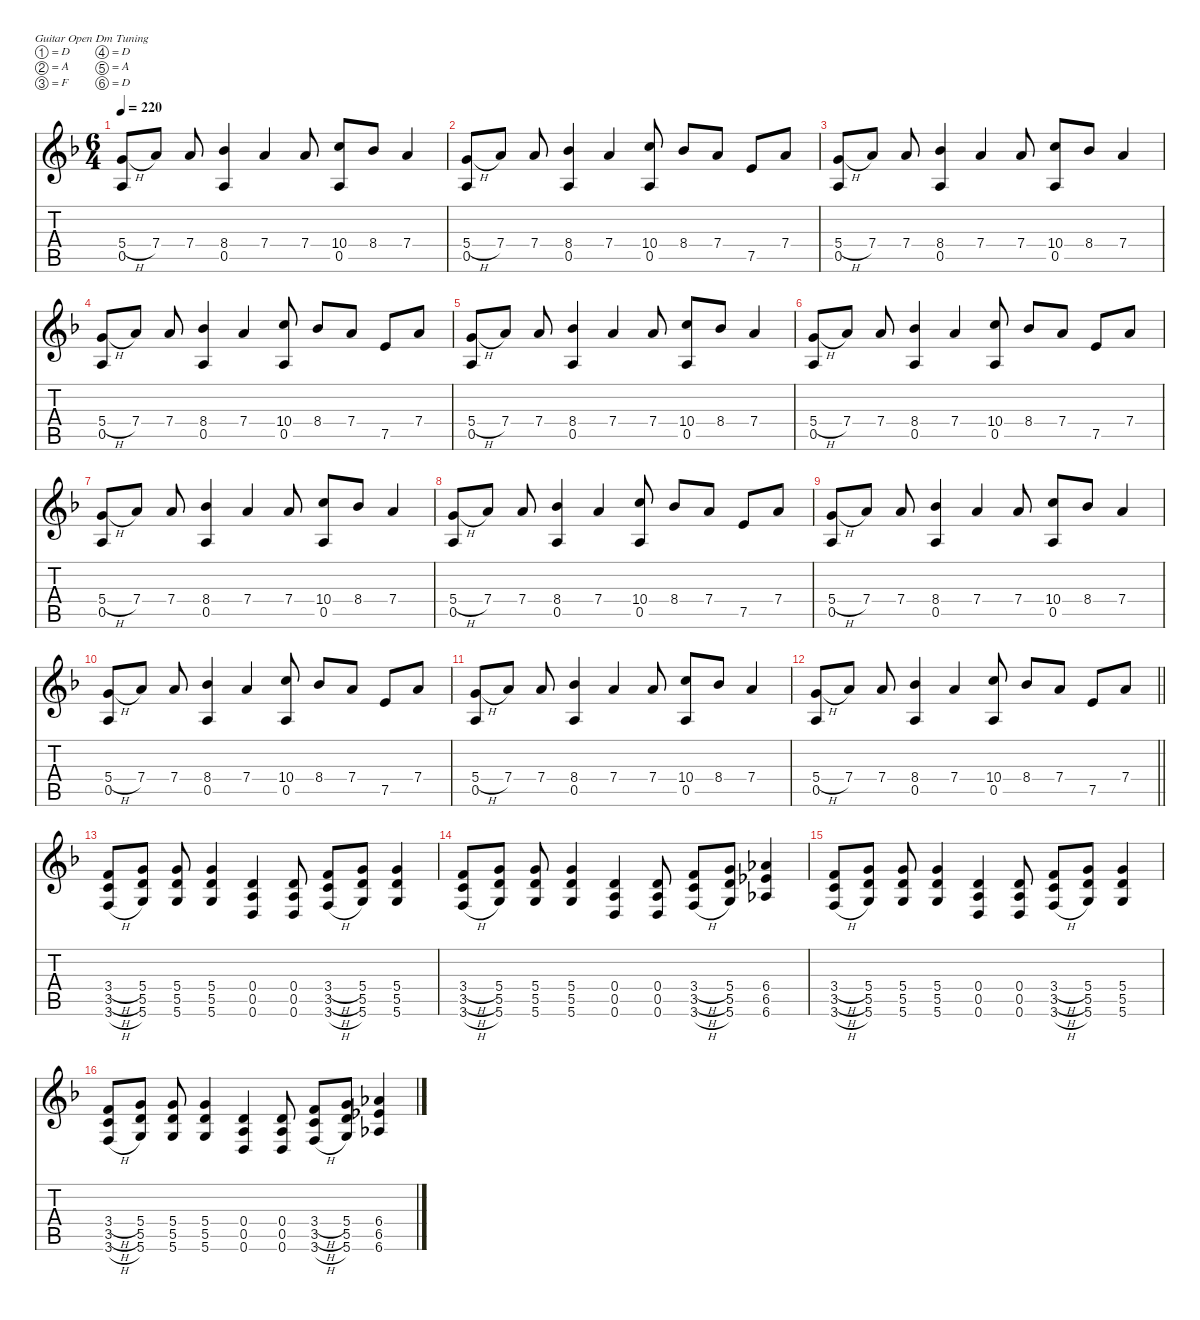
\hideDynamics
\bracketExtendMode nobrackets
\singleTrackTrackNamePolicy hidden
\multiTrackTrackNamePolicy hidden
\firstSystemTrackNameMode fullname
\firstSystemTrackNameOrientation horizontal
\otherSystemsTrackNameOrientation horizontal
\track ("Guitar 1" "E-Gt") {defaultSystemsLayout 16 mute instrument distortionguitar}
\staff {score tabs}
\tuning (D4 A3 F3 D3 A2 D2)
\ts (6 4)
\tempo 220
\clef g2
\ks dminor
(5.4{h acc forcenatural} 0.5{acc forcenatural}).8{dy f beam Up} 7.4{acc forcenatural}.8{beam Up} 7.4{acc forcenatural}.8{beam Up} (8.4{acc b} 0.5{acc forcenatural}).4{beam Up} 7.4{acc forcenatural}.4{beam Up} 7.4{acc forcenatural}.8{beam Up} (10.4{acc forcenatural} 0.5{acc forcenatural}).8{beam Up} 8.4{acc b}.8{beam Up} 7.4{acc forcenatural}.4{beam Up} |
(5.4{h acc forcenatural} 0.5{acc forcenatural}).8{beam Up} 7.4{acc forcenatural}.8{beam Up} 7.4{acc forcenatural}.8{beam Up} (8.4{acc b} 0.5{acc forcenatural}).4{beam Up} 7.4{acc forcenatural}.4{beam Up} (10.4{acc forcenatural} 0.5{acc forcenatural}).8{beam Up} 8.4{acc b}.8{beam Up} 7.4{acc forcenatural}.8{beam Up} 7.5{acc forcenatural}.8{beam Up} 7.4{acc forcenatural}.8{beam Up} |
(5.4{h acc forcenatural} 0.5{acc forcenatural}).8{beam Up} 7.4{acc forcenatural}.8{beam Up} 7.4{acc forcenatural}.8{beam Up} (8.4{acc b} 0.5{acc forcenatural}).4{beam Up} 7.4{acc forcenatural}.4{beam Up} 7.4{acc forcenatural}.8{beam Up} (10.4{acc forcenatural} 0.5{acc forcenatural}).8{beam Up} 8.4{acc b}.8{beam Up} 7.4{acc forcenatural}.4{beam Up} |
(5.4{h acc forcenatural} 0.5{acc forcenatural}).8{beam Up} 7.4{acc forcenatural}.8{beam Up} 7.4{acc forcenatural}.8{beam Up} (8.4{acc b} 0.5{acc forcenatural}).4{beam Up} 7.4{acc forcenatural}.4{beam Up} (10.4{acc forcenatural} 0.5{acc forcenatural}).8{beam Up} 8.4{acc b}.8{beam Up} 7.4{acc forcenatural}.8{beam Up} 7.5{acc forcenatural}.8{beam Up} 7.4{acc forcenatural}.8{beam Up} |
(5.4{h acc forcenatural} 0.5{acc forcenatural}).8{beam Up} 7.4{acc forcenatural}.8{beam Up} 7.4{acc forcenatural}.8{beam Up} (8.4{acc b} 0.5{acc forcenatural}).4{beam Up} 7.4{acc forcenatural}.4{beam Up} 7.4{acc forcenatural}.8{beam Up} (10.4{acc forcenatural} 0.5{acc forcenatural}).8{beam Up} 8.4{acc b}.8{beam Up} 7.4{acc forcenatural}.4{beam Up} |
(5.4{h acc forcenatural} 0.5{acc forcenatural}).8{beam Up} 7.4{acc forcenatural}.8{beam Up} 7.4{acc forcenatural}.8{beam Up} (8.4{acc b} 0.5{acc forcenatural}).4{beam Up} 7.4{acc forcenatural}.4{beam Up} (10.4{acc forcenatural} 0.5{acc forcenatural}).8{beam Up} 8.4{acc b}.8{beam Up} 7.4{acc forcenatural}.8{beam Up} 7.5{acc forcenatural}.8{beam Up} 7.4{acc forcenatural}.8{beam Up} |
(5.4{h acc forcenatural} 0.5{acc forcenatural}).8{beam Up} 7.4{acc forcenatural}.8{beam Up} 7.4{acc forcenatural}.8{beam Up} (8.4{acc b} 0.5{acc forcenatural}).4{beam Up} 7.4{acc forcenatural}.4{beam Up} 7.4{acc forcenatural}.8{beam Up} (10.4{acc forcenatural} 0.5{acc forcenatural}).8{beam Up} 8.4{acc b}.8{beam Up} 7.4{acc forcenatural}.4{beam Up} |
(5.4{h acc forcenatural} 0.5{acc forcenatural}).8{beam Up} 7.4{acc forcenatural}.8{beam Up} 7.4{acc forcenatural}.8{beam Up} (8.4{acc b} 0.5{acc forcenatural}).4{beam Up} 7.4{acc forcenatural}.4{beam Up} (10.4{acc forcenatural} 0.5{acc forcenatural}).8{beam Up} 8.4{acc b}.8{beam Up} 7.4{acc forcenatural}.8{beam Up} 7.5{acc forcenatural}.8{beam Up} 7.4{acc forcenatural}.8{beam Up} |
(5.4{h acc forcenatural} 0.5{acc forcenatural}).8{beam Up} 7.4{acc forcenatural}.8{beam Up} 7.4{acc forcenatural}.8{beam Up} (8.4{acc b} 0.5{acc forcenatural}).4{beam Up} 7.4{acc forcenatural}.4{beam Up} 7.4{acc forcenatural}.8{beam Up} (10.4{acc forcenatural} 0.5{acc forcenatural}).8{beam Up} 8.4{acc b}.8{beam Up} 7.4{acc forcenatural}.4{beam Up} |
(5.4{h acc forcenatural} 0.5{acc forcenatural}).8{beam Up} 7.4{acc forcenatural}.8{beam Up} 7.4{acc forcenatural}.8{beam Up} (8.4{acc b} 0.5{acc forcenatural}).4{beam Up} 7.4{acc forcenatural}.4{beam Up} (10.4{acc forcenatural} 0.5{acc forcenatural}).8{beam Up} 8.4{acc b}.8{beam Up} 7.4{acc forcenatural}.8{beam Up} 7.5{acc forcenatural}.8{beam Up} 7.4{acc forcenatural}.8{beam Up} |
(5.4{h acc forcenatural} 0.5{acc forcenatural}).8{beam Up} 7.4{acc forcenatural}.8{beam Up} 7.4{acc forcenatural}.8{beam Up} (8.4{acc b} 0.5{acc forcenatural}).4{beam Up} 7.4{acc forcenatural}.4{beam Up} 7.4{acc forcenatural}.8{beam Up} (10.4{acc forcenatural} 0.5{acc forcenatural}).8{beam Up} 8.4{acc b}.8{beam Up} 7.4{acc forcenatural}.4{beam Up} |
\barLineRight lightlight
(5.4{h acc forcenatural} 0.5{acc forcenatural}).8{beam Up} 7.4{acc forcenatural}.8{beam Up} 7.4{acc forcenatural}.8{beam Up} (8.4{acc b} 0.5{acc forcenatural}).4{beam Up} 7.4{acc forcenatural}.4{beam Up} (10.4{acc forcenatural} 0.5{acc forcenatural}).8{beam Up} 8.4{acc b}.8{beam Up} 7.4{acc forcenatural}.8{beam Up} 7.5{acc forcenatural}.8{beam Up} 7.4{acc forcenatural}.8{beam Up} |
(3.4{h acc forcenatural} 3.5{h acc forcenatural} 3.6{h acc forcenatural}).8{beam Up} (5.4{acc forcenatural} 5.5{acc forcenatural} 5.6{acc forcenatural}).8{beam Up} (5.4{acc forcenatural} 5.5{acc forcenatural} 5.6{acc forcenatural}).8{beam Up} (5.4{acc forcenatural} 5.5{acc forcenatural} 5.6{acc forcenatural}).4{beam Up} (0.4{acc forcenatural} 0.5{acc forcenatural} 0.6{acc forcenatural}).4{beam Up} (0.4{acc forcenatural} 0.5{acc forcenatural} 0.6{acc forcenatural}).8{beam Up} (3.4{h acc forcenatural} 3.5{h acc forcenatural} 3.6{h acc forcenatural}).8{beam Up} (5.4{acc forcenatural} 5.5{acc forcenatural} 5.6{acc forcenatural}).8{beam Up} (5.4{acc forcenatural} 5.5{acc forcenatural} 5.6{acc forcenatural}).4{beam Up} |
(3.4{h acc forcenatural} 3.5{h acc forcenatural} 3.6{h acc forcenatural}).8{beam Up} (5.4{acc forcenatural} 5.5{acc forcenatural} 5.6{acc forcenatural}).8{beam Up} (5.4{acc forcenatural} 5.5{acc forcenatural} 5.6{acc forcenatural}).8{beam Up} (5.4{acc forcenatural} 5.5{acc forcenatural} 5.6{acc forcenatural}).4{beam Up} (0.4{acc forcenatural} 0.5{acc forcenatural} 0.6{acc forcenatural}).4{beam Up} (0.4{acc forcenatural} 0.5{acc forcenatural} 0.6{acc forcenatural}).8{beam Up} (3.4{h acc forcenatural} 3.5{h acc forcenatural} 3.6{h acc forcenatural}).8{beam Up} (5.4{acc forcenatural} 5.5{acc forcenatural} 5.6{acc forcenatural}).8{beam Up} (6.4{acc b} 6.5{acc b} 6.6{acc b}).4{beam Up} |
(3.4{h acc forcenatural} 3.5{h acc forcenatural} 3.6{h acc forcenatural}).8{beam Up} (5.4{acc forcenatural} 5.5{acc forcenatural} 5.6{acc forcenatural}).8{beam Up} (5.4{acc forcenatural} 5.5{acc forcenatural} 5.6{acc forcenatural}).8{beam Up} (5.4{acc forcenatural} 5.5{acc forcenatural} 5.6{acc forcenatural}).4{beam Up} (0.4{acc forcenatural} 0.5{acc forcenatural} 0.6{acc forcenatural}).4{beam Up} (0.4{acc forcenatural} 0.5{acc forcenatural} 0.6{acc forcenatural}).8{beam Up} (3.4{h acc forcenatural} 3.5{h acc forcenatural} 3.6{h acc forcenatural}).8{beam Up} (5.4{acc forcenatural} 5.5{acc forcenatural} 5.6{acc forcenatural}).8{beam Up} (5.4{acc forcenatural} 5.5{acc forcenatural} 5.6{acc forcenatural}).4{beam Up} |
(3.4{h acc forcenatural} 3.5{h acc forcenatural} 3.6{h acc forcenatural}).8{beam Up} (5.4{acc forcenatural} 5.5{acc forcenatural} 5.6{acc forcenatural}).8{beam Up} (5.4{acc forcenatural} 5.5{acc forcenatural} 5.6{acc forcenatural}).8{beam Up} (5.4{acc forcenatural} 5.5{acc forcenatural} 5.6{acc forcenatural}).4{beam Up} (0.4{acc forcenatural} 0.5{acc forcenatural} 0.6{acc forcenatural}).4{beam Up} (0.4{acc forcenatural} 0.5{acc forcenatural} 0.6{acc forcenatural}).8{beam Up} (3.4{h acc forcenatural} 3.5{h acc forcenatural} 3.6{h acc forcenatural}).8{beam Up} (5.4{acc forcenatural} 5.5{acc forcenatural} 5.6{acc forcenatural}).8{beam Up} (6.4{acc b} 6.5{acc b} 6.6{acc b}).4{beam Up}
